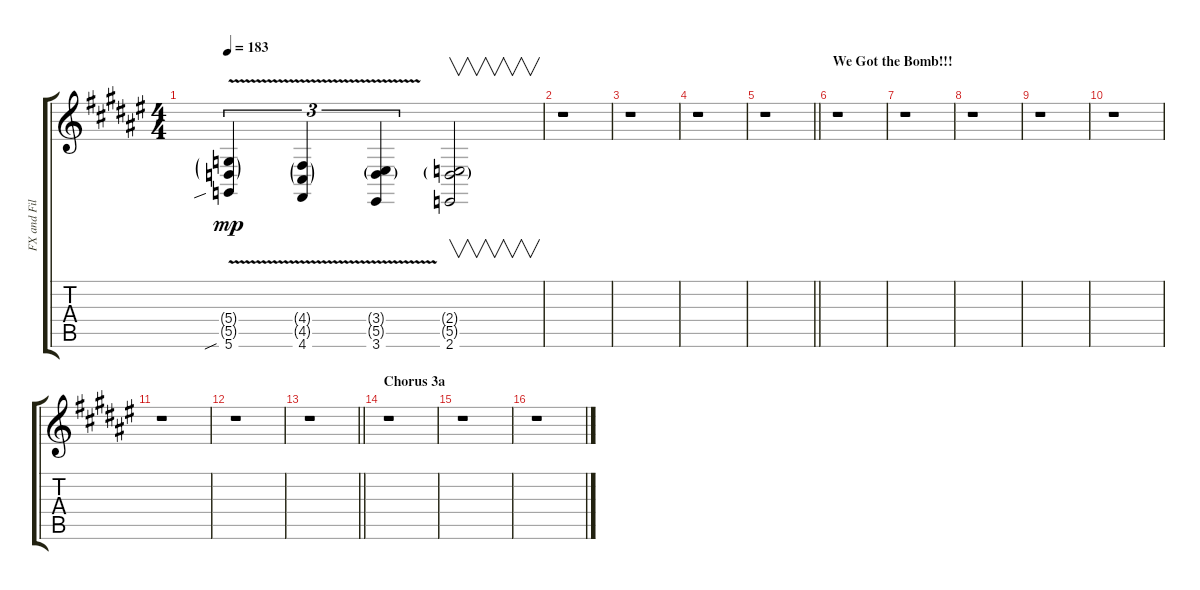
\track ("FX and Fills" "FX and Fil") {instrument choiraahs}
\staff {score tabs}
\tuning (E4 B3 G3 D3 A2 D2) {hide}
\ts (4 4)
\tempo 183
\clef g2
\ks d#minor
(5.4{g} 5.5{g} 5.6{v sib}).4{tu (3 2) dy mp volume 14 instrument distortionguitar} (4.4{g} 4.5{g} 4.6{v}).4{tu (3 2)} (3.4{g} 5.5{g} 3.6{v}).4{tu (3 2)} (2.4{g} 5.5{g} 2.6).2{v} |
r.1 |
r.1 |
r.1 |
\barLineRight lightlight
r.1 |
\section ("" "We Got the Bomb!!!")
r.1 |
r.1 |
r.1 |
r.1 |
r.1 |
r.1 |
r.1 |
\barLineRight lightlight
r.1 |
\section ("" "Chorus 3a")
r.1 |
r.1 |
r.1
